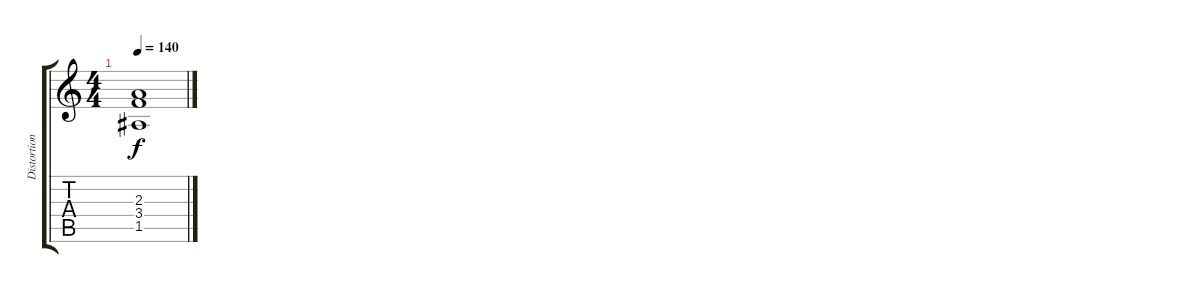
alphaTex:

\track ("Distortion Guitar" "Distortion") {instrument distortionguitar}
\staff {score tabs}
\tuning (E4 B3 G3 D3 A2 E2) {hide}
\ts (4 4)
\tempo 140
\clef g2
\ks c
(2.3{t} 3.4{t} 1.5{t}).1{dy f}
